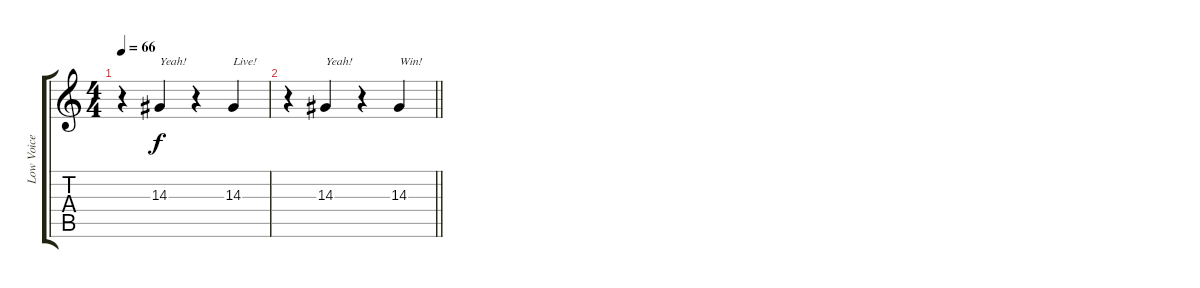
\track ("Low Voice" "Low Voice") {instrument lead2sawtooth}
\staff {score tabs}
\tuning (Eb4 Bb3 Gb3 Db3 Ab2 Eb2) {hide}
\ts (4 4)
\tempo 66
\clef g2
\ks c
r.4{dy f} 14.3.4{txt "Yeah!"} r.4 14.3.4{txt "Live!"} |
\barLineRight lightlight
r.4 14.3.4{txt "Yeah!"} r.4 14.3.4{txt "Win!"}
